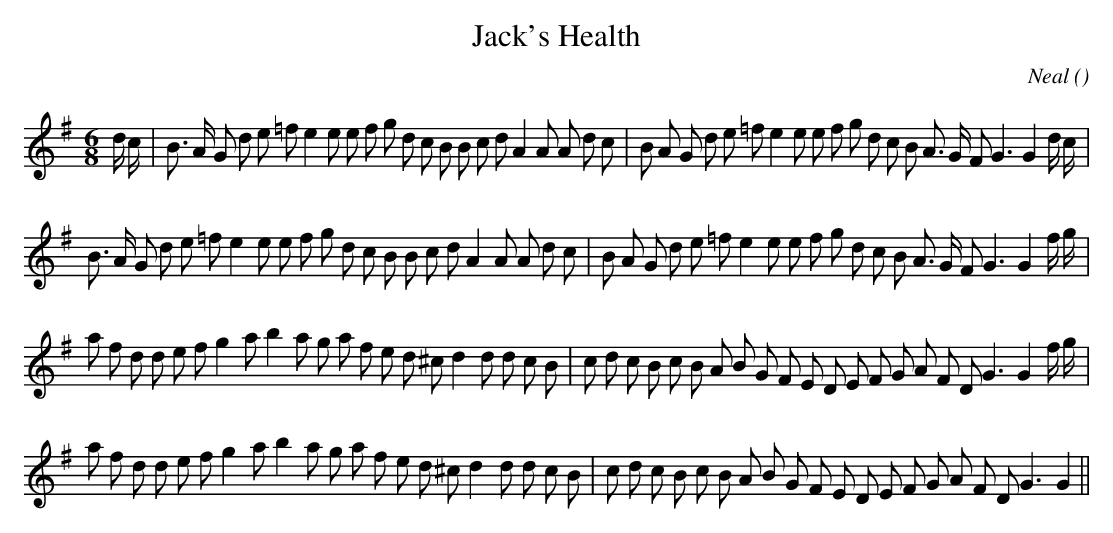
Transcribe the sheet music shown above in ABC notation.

X:1
T: Jack's Health
C:Neal
O:
M:6/8
K:G
K:G
M:6/8
L:1/16
d c |B3 A G2 d2 e2 =f2 e4 e2 e2 f2 g2 d2 c2 B2 B2 c2 d2 A4 A2 A2 d2 c2 |B2 A2 G2 d2 e2 =f2 e4 e2 e2 f2 g2 d2 c2 B2 A3 G F2 G6G4 d c |
B3 A G2 d2 e2 =f2 e4 e2 e2 f2 g2 d2 c2 B2 B2 c2 d2 A4 A2 A2 d2 c2 |B2 A2 G2 d2 e2 =f2 e4 e2 e2 f2 g2 d2 c2 B2 A3 G F2 G6G4 f g |
a2 f2 d2 d2 e2 f2 g4 a2 b4 a2 g2 a2 f2 e2 d2 ^c2 d4 d2 d2 c2 B2 |c2 d2 c2 B2 c2 B2 A2 B2 G2 F2 E2 D2 E2 F2 G2 A2 F2 D2 G6G4 f g |
a2 f2 d2 d2 e2 f2 g4 a2 b4 a2 g2 a2 f2 e2 d2 ^c2 d4 d2 d2 c2 B2 |c2 d2 c2 B2 c2 B2 A2 B2 G2 F2 E2 D2 E2 F2 G2 A2 F2 D2 G6G4 ||
